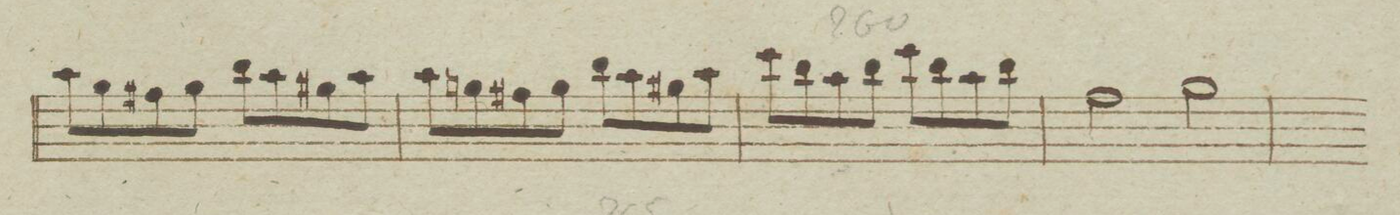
**kern	**dynam
*I"Clarinetto 1o. in B	*
*clefG2	*
*k[b-e-a-]	*
*met(c)	*
*M4/4	*
8gg\L	.
8ff\	.
8eeX\	.
8ff\J	.
8aa-\L	.
8gg\	.
8ff#X\	.
8gg\J	.
=255	=255
8gg\L	.
8ffn\	.
8eeX\	.
8ff\J	.
8aa-\L	.
8gg\	.
8ff#X\	.
8gg\J	.
=256	=256
8bb-\L	.
8aa-\	.
8gg\	.
8aa-\J	.
8bb-\L	.
8aa-\	.
8gg\	.
8aa-\J	.
=257	=257
2ee-\	.
2ff\	.
=258	=258
*-	*-
